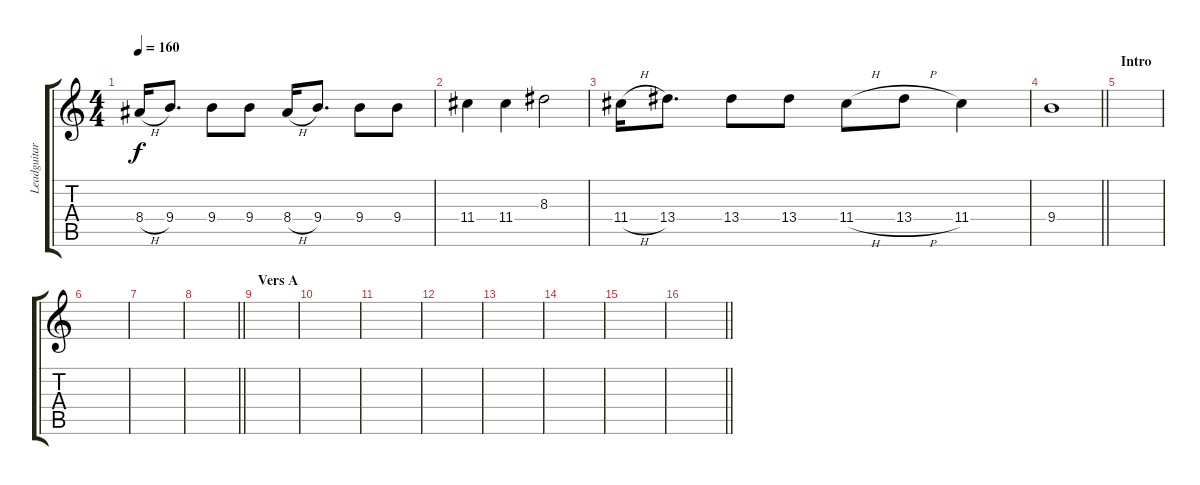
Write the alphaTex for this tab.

\track ("Leadguitar A" "Leadguitar") {instrument distortionguitar}
\staff {score tabs}
\tuning (E4 B3 G3 D3 A2 E2) {hide}
\ts (4 4)
\tempo 160
\clef g2
\ks c
8.4{h}.16{dy f} 9.4.8{d} 9.4.8 9.4.8 8.4{h}.16 9.4.8{d} 9.4.8 9.4.8 |
11.4.4 11.4.4 8.3.2 |
11.4{h}.16 13.4.8{d} 13.4.8 13.4.8 11.4{h}.8 13.4{h}.8 11.4.4 |
\barLineRight lightlight
9.4.1 |
\section ("" "Intro")
|
|
|
\barLineRight lightlight
|
\section ("" "Vers A")
|
|
|
|
|
|
|
\barLineRight lightlight
